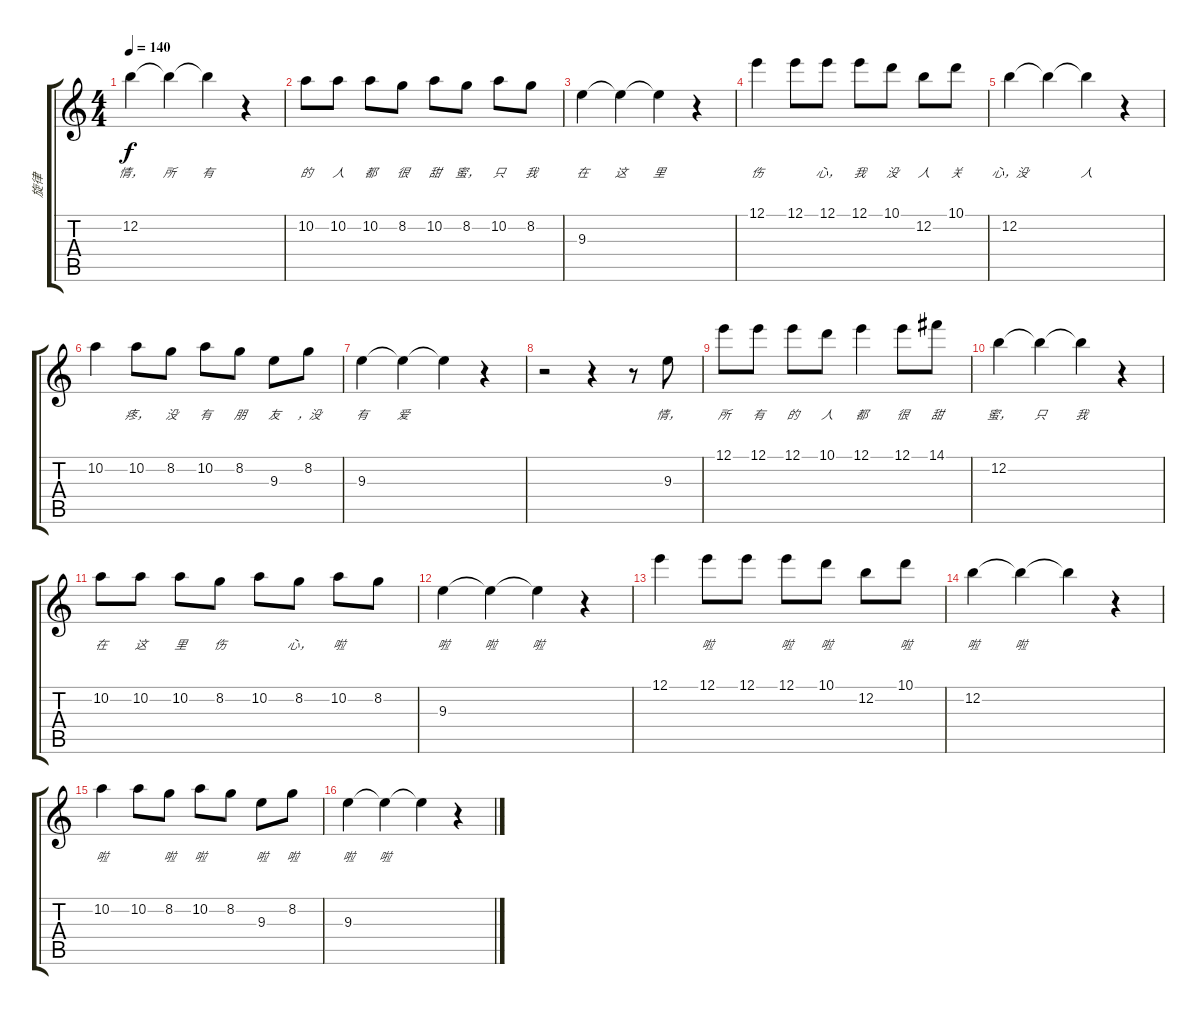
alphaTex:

\track ("旋律" "旋律") {instrument acousticguitarsteel}
\staff {score tabs}
\tuning (E4 B3 G3 D3 A2 E2) {hide}
\ts (4 4)
\tempo 140
\clef g2
\ks c
12.2.4{lyrics (0 "情，") lyrics (1 "") lyrics (2 "") lyrics (3 "") lyrics (4 "") dy f} 12.2{t}.4{lyrics (0 "所") lyrics (1 "") lyrics (2 "") lyrics (3 "") lyrics (4 "")} 12.2{t}.4{lyrics (0 "有") lyrics (1 "") lyrics (2 "") lyrics (3 "") lyrics (4 "")} r.4 |
10.2.8{lyrics (0 "的") lyrics (1 "") lyrics (2 "") lyrics (3 "") lyrics (4 "")} 10.2.8{lyrics (0 "人") lyrics (1 "") lyrics (2 "") lyrics (3 "") lyrics (4 "")} 10.2.8{lyrics (0 "都") lyrics (1 "") lyrics (2 "") lyrics (3 "") lyrics (4 "")} 8.2.8{lyrics (0 "很") lyrics (1 "") lyrics (2 "") lyrics (3 "") lyrics (4 "")} 10.2.8{lyrics (0 "甜") lyrics (1 "") lyrics (2 "") lyrics (3 "") lyrics (4 "")} 8.2.8{lyrics (0 "蜜，") lyrics (1 "") lyrics (2 "") lyrics (3 "") lyrics (4 "")} 10.2.8{lyrics (0 "只") lyrics (1 "") lyrics (2 "") lyrics (3 "") lyrics (4 "")} 8.2.8{lyrics (0 "我") lyrics (1 "") lyrics (2 "") lyrics (3 "") lyrics (4 "")} |
9.3.4{lyrics (0 "在") lyrics (1 "") lyrics (2 "") lyrics (3 "") lyrics (4 "")} 9.3{t}.4{lyrics (0 "这") lyrics (1 "") lyrics (2 "") lyrics (3 "") lyrics (4 "")} 9.3{t}.4{lyrics (0 "里") lyrics (1 "") lyrics (2 "") lyrics (3 "") lyrics (4 "")} r.4 |
12.1.4{lyrics (0 "伤") lyrics (1 "") lyrics (2 "") lyrics (3 "") lyrics (4 "")} 12.1.8{lyrics (0 "") lyrics (1 "") lyrics (2 "") lyrics (3 "") lyrics (4 "")} 12.1.8{lyrics (0 "心，") lyrics (1 "") lyrics (2 "") lyrics (3 "") lyrics (4 "")} 12.1.8{lyrics (0 "我") lyrics (1 "") lyrics (2 "") lyrics (3 "") lyrics (4 "")} 10.1.8{lyrics (0 "没") lyrics (1 "") lyrics (2 "") lyrics (3 "") lyrics (4 "")} 12.2.8{lyrics (0 "人") lyrics (1 "") lyrics (2 "") lyrics (3 "") lyrics (4 "")} 10.1.8{lyrics (0 "关") lyrics (1 "") lyrics (2 "") lyrics (3 "") lyrics (4 "")} |
12.2.4{lyrics (0 "心，没") lyrics (1 "") lyrics (2 "") lyrics (3 "") lyrics (4 "")} 12.2{t}.4{lyrics (0 "") lyrics (1 "") lyrics (2 "") lyrics (3 "") lyrics (4 "")} 12.2{t}.4{lyrics (0 "人") lyrics (1 "") lyrics (2 "") lyrics (3 "") lyrics (4 "")} r.4 |
10.2.4{lyrics (0 "") lyrics (1 "") lyrics (2 "") lyrics (3 "") lyrics (4 "")} 10.2.8{lyrics (0 "疼，") lyrics (1 "") lyrics (2 "") lyrics (3 "") lyrics (4 "")} 8.2.8{lyrics (0 "没") lyrics (1 "") lyrics (2 "") lyrics (3 "") lyrics (4 "")} 10.2.8{lyrics (0 "有") lyrics (1 "") lyrics (2 "") lyrics (3 "") lyrics (4 "")} 8.2.8{lyrics (0 "朋") lyrics (1 "") lyrics (2 "") lyrics (3 "") lyrics (4 "")} 9.3.8{lyrics (0 "友") lyrics (1 "") lyrics (2 "") lyrics (3 "") lyrics (4 "")} 8.2.8{lyrics (0 "，没") lyrics (1 "") lyrics (2 "") lyrics (3 "") lyrics (4 "")} |
9.3.4{lyrics (0 "有") lyrics (1 "") lyrics (2 "") lyrics (3 "") lyrics (4 "")} 9.3{t}.4{lyrics (0 "爱") lyrics (1 "") lyrics (2 "") lyrics (3 "") lyrics (4 "")} 9.3{t}.4{lyrics (0 "") lyrics (1 "") lyrics (2 "") lyrics (3 "") lyrics (4 "")} r.4 |
r.2 r.4 r.8 9.3.8{lyrics (0 "情，") lyrics (1 "") lyrics (2 "") lyrics (3 "") lyrics (4 "")} |
12.1.8{lyrics (0 "所") lyrics (1 "") lyrics (2 "") lyrics (3 "") lyrics (4 "")} 12.1.8{lyrics (0 "有") lyrics (1 "") lyrics (2 "") lyrics (3 "") lyrics (4 "")} 12.1.8{lyrics (0 "的") lyrics (1 "") lyrics (2 "") lyrics (3 "") lyrics (4 "")} 10.1.8{lyrics (0 "人") lyrics (1 "") lyrics (2 "") lyrics (3 "") lyrics (4 "")} 12.1.4{lyrics (0 "都") lyrics (1 "") lyrics (2 "") lyrics (3 "") lyrics (4 "")} 12.1.8{lyrics (0 "很") lyrics (1 "") lyrics (2 "") lyrics (3 "") lyrics (4 "")} 14.1.8{lyrics (0 "甜") lyrics (1 "") lyrics (2 "") lyrics (3 "") lyrics (4 "")} |
12.2.4{lyrics (0 "蜜，") lyrics (1 "") lyrics (2 "") lyrics (3 "") lyrics (4 "")} 12.2{t}.4{lyrics (0 "只") lyrics (1 "") lyrics (2 "") lyrics (3 "") lyrics (4 "")} 12.2{t}.4{lyrics (0 "我") lyrics (1 "") lyrics (2 "") lyrics (3 "") lyrics (4 "")} r.4 |
10.2.8{lyrics (0 "在") lyrics (1 "") lyrics (2 "") lyrics (3 "") lyrics (4 "")} 10.2.8{lyrics (0 "这") lyrics (1 "") lyrics (2 "") lyrics (3 "") lyrics (4 "")} 10.2.8{lyrics (0 "里") lyrics (1 "") lyrics (2 "") lyrics (3 "") lyrics (4 "")} 8.2.8{lyrics (0 "伤") lyrics (1 "") lyrics (2 "") lyrics (3 "") lyrics (4 "")} 10.2.8{lyrics (0 "") lyrics (1 "") lyrics (2 "") lyrics (3 "") lyrics (4 "")} 8.2.8{lyrics (0 "心，") lyrics (1 "") lyrics (2 "") lyrics (3 "") lyrics (4 "")} 10.2.8{lyrics (0 "啦") lyrics (1 "") lyrics (2 "") lyrics (3 "") lyrics (4 "")} 8.2.8{lyrics (0 "") lyrics (1 "") lyrics (2 "") lyrics (3 "") lyrics (4 "")} |
9.3.4{lyrics (0 "啦") lyrics (1 "") lyrics (2 "") lyrics (3 "") lyrics (4 "")} 9.3{t}.4{lyrics (0 "啦") lyrics (1 "") lyrics (2 "") lyrics (3 "") lyrics (4 "")} 9.3{t}.4{lyrics (0 "啦") lyrics (1 "") lyrics (2 "") lyrics (3 "") lyrics (4 "")} r.4 |
12.1.4{lyrics (0 "") lyrics (1 "") lyrics (2 "") lyrics (3 "") lyrics (4 "")} 12.1.8{lyrics (0 "啦") lyrics (1 "") lyrics (2 "") lyrics (3 "") lyrics (4 "")} 12.1.8{lyrics (0 "") lyrics (1 "") lyrics (2 "") lyrics (3 "") lyrics (4 "")} 12.1.8{lyrics (0 "啦") lyrics (1 "") lyrics (2 "") lyrics (3 "") lyrics (4 "")} 10.1.8{lyrics (0 "啦") lyrics (1 "") lyrics (2 "") lyrics (3 "") lyrics (4 "")} 12.2.8{lyrics (0 "") lyrics (1 "") lyrics (2 "") lyrics (3 "") lyrics (4 "")} 10.1.8{lyrics (0 "啦") lyrics (1 "") lyrics (2 "") lyrics (3 "") lyrics (4 "")} |
12.2.4{lyrics (0 "啦") lyrics (1 "") lyrics (2 "") lyrics (3 "") lyrics (4 "")} 12.2{t}.4{lyrics (0 "啦") lyrics (1 "") lyrics (2 "") lyrics (3 "") lyrics (4 "")} 12.2{t}.4{lyrics (0 "") lyrics (1 "") lyrics (2 "") lyrics (3 "") lyrics (4 "")} r.4 |
10.2.4{lyrics (0 "啦") lyrics (1 "") lyrics (2 "") lyrics (3 "") lyrics (4 "")} 10.2.8{lyrics (0 "") lyrics (1 "") lyrics (2 "") lyrics (3 "") lyrics (4 "")} 8.2.8{lyrics (0 "啦") lyrics (1 "") lyrics (2 "") lyrics (3 "") lyrics (4 "")} 10.2.8{lyrics (0 "啦") lyrics (1 "") lyrics (2 "") lyrics (3 "") lyrics (4 "")} 8.2.8{lyrics (0 "") lyrics (1 "") lyrics (2 "") lyrics (3 "") lyrics (4 "")} 9.3.8{lyrics (0 "啦") lyrics (1 "") lyrics (2 "") lyrics (3 "") lyrics (4 "")} 8.2.8{lyrics (0 "啦") lyrics (1 "") lyrics (2 "") lyrics (3 "") lyrics (4 "")} |
9.3.4{lyrics (0 "啦") lyrics (1 "") lyrics (2 "") lyrics (3 "") lyrics (4 "")} 9.3{t}.4{lyrics (0 "啦") lyrics (1 "") lyrics (2 "") lyrics (3 "") lyrics (4 "")} 9.3{t}.4{lyrics (0 "") lyrics (1 "") lyrics (2 "") lyrics (3 "") lyrics (4 "")} r.4
